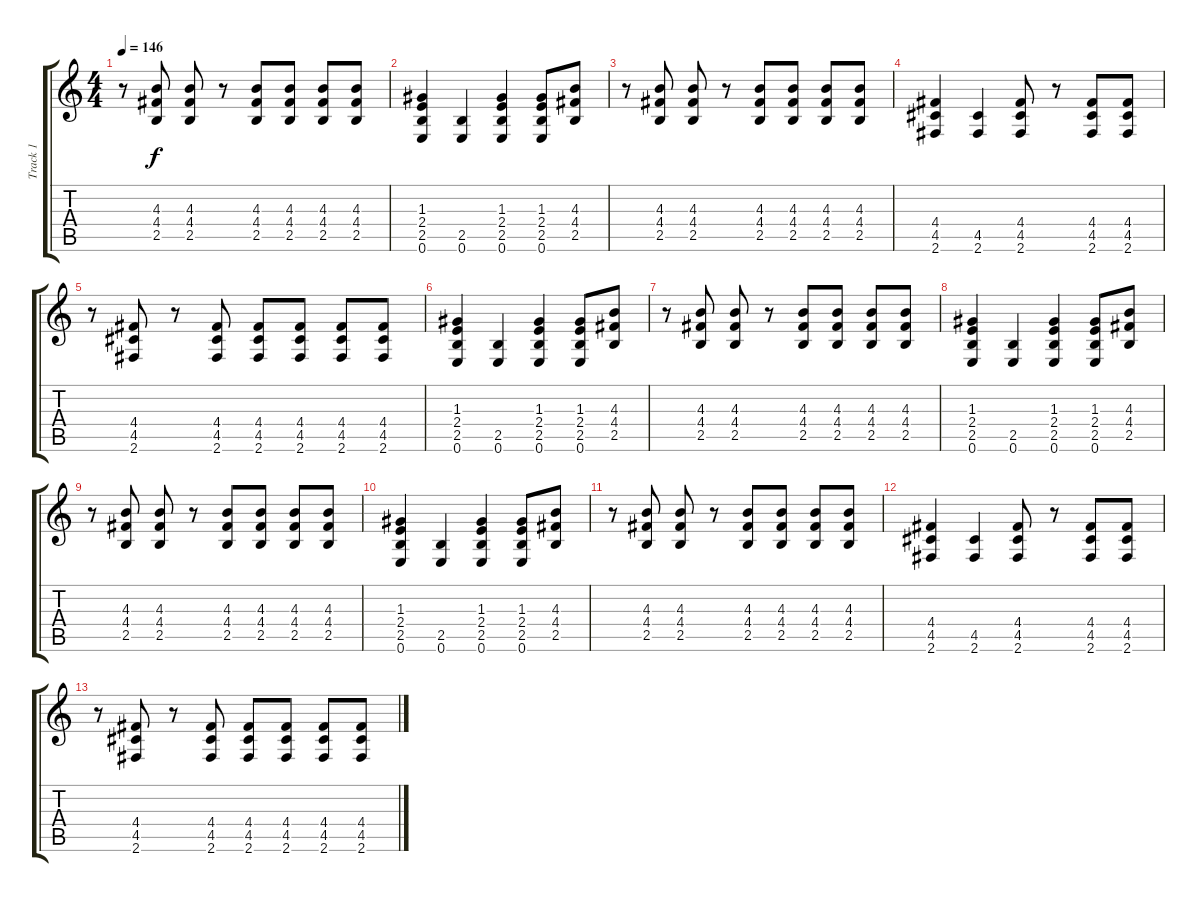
\track ("Track 1" "Track 1") {instrument acousticguitarsteel}
\staff {score tabs}
\tuning (E4 B3 G3 D3 A2 E2) {hide}
\ts (4 4)
\tempo 146
\clef g2
\ks c
r.8{dy f} (4.3 4.4 2.5).8 (4.3 4.4 2.5).8 r.8 (4.3 4.4 2.5).8 (4.3 4.4 2.5).8 (4.3 4.4 2.5).8 (4.3 4.4 2.5).8 |
(1.3 2.4 2.5 0.6).4 (2.5 0.6).4 (1.3 2.4 2.5 0.6).4 (1.3 2.4 2.5 0.6).8 (4.3 4.4 2.5).8 |
r.8 (4.3 4.4 2.5).8 (4.3 4.4 2.5).8 r.8 (4.3 4.4 2.5).8 (4.3 4.4 2.5).8 (4.3 4.4 2.5).8 (4.3 4.4 2.5).8 |
(4.4 4.5 2.6).4 (4.5 2.6).4 (4.4 4.5 2.6).8 r.8 (4.4 4.5 2.6).8 (4.4 4.5 2.6).8 |
r.8 (4.4 4.5 2.6).8 r.8 (4.4 4.5 2.6).8 (4.4 4.5 2.6).8 (4.4 4.5 2.6).8 (4.4 4.5 2.6).8 (4.4 4.5 2.6).8 |
(1.3 2.4 2.5 0.6).4 (2.5 0.6).4 (1.3 2.4 2.5 0.6).4 (1.3 2.4 2.5 0.6).8 (4.3 4.4 2.5).8 |
r.8 (4.3 4.4 2.5).8 (4.3 4.4 2.5).8 r.8 (4.3 4.4 2.5).8 (4.3 4.4 2.5).8 (4.3 4.4 2.5).8 (4.3 4.4 2.5).8 |
(1.3 2.4 2.5 0.6).4 (2.5 0.6).4 (1.3 2.4 2.5 0.6).4 (1.3 2.4 2.5 0.6).8 (4.3 4.4 2.5).8 |
r.8 (4.3 4.4 2.5).8 (4.3 4.4 2.5).8 r.8 (4.3 4.4 2.5).8 (4.3 4.4 2.5).8 (4.3 4.4 2.5).8 (4.3 4.4 2.5).8 |
(1.3 2.4 2.5 0.6).4 (2.5 0.6).4 (1.3 2.4 2.5 0.6).4 (1.3 2.4 2.5 0.6).8 (4.3 4.4 2.5).8 |
r.8 (4.3 4.4 2.5).8 (4.3 4.4 2.5).8 r.8 (4.3 4.4 2.5).8 (4.3 4.4 2.5).8 (4.3 4.4 2.5).8 (4.3 4.4 2.5).8 |
(4.4 4.5 2.6).4 (4.5 2.6).4 (4.4 4.5 2.6).8 r.8 (4.4 4.5 2.6).8 (4.4 4.5 2.6).8 |
r.8 (4.4 4.5 2.6).8 r.8 (4.4 4.5 2.6).8 (4.4 4.5 2.6).8 (4.4 4.5 2.6).8 (4.4 4.5 2.6).8 (4.4 4.5 2.6).8
